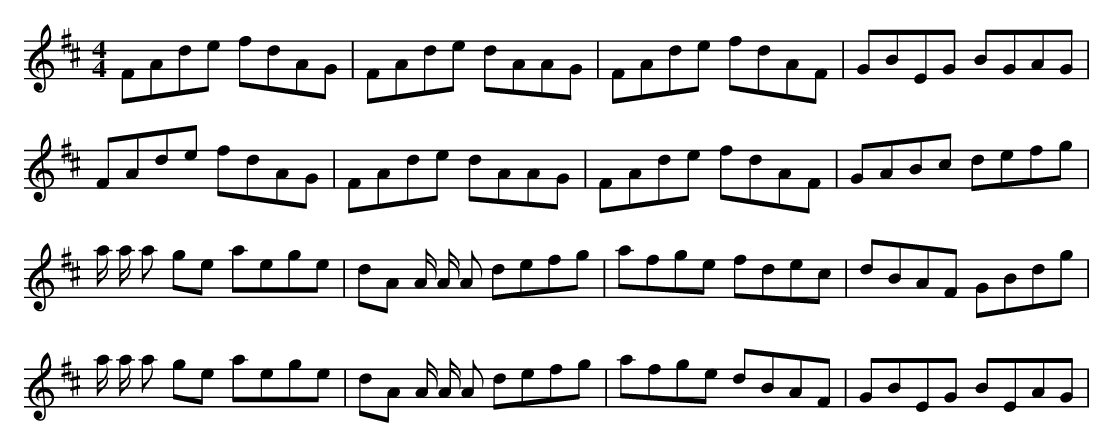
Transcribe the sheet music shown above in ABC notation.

X:1
M:4/4
K:D
FAde fdAG|FAde dAAG|FAde fdAF|GBEG BGAG|
FAde fdAG|FAde dAAG|FAde fdAF|GABc defg|
a/ a/ a ge aege|dA A/ A/ A defg|afge fdec|dBAF GBdg|
a/ a/ a ge aege|dA A/ A/ A defg|afge dBAF|GBEG BEAG|
